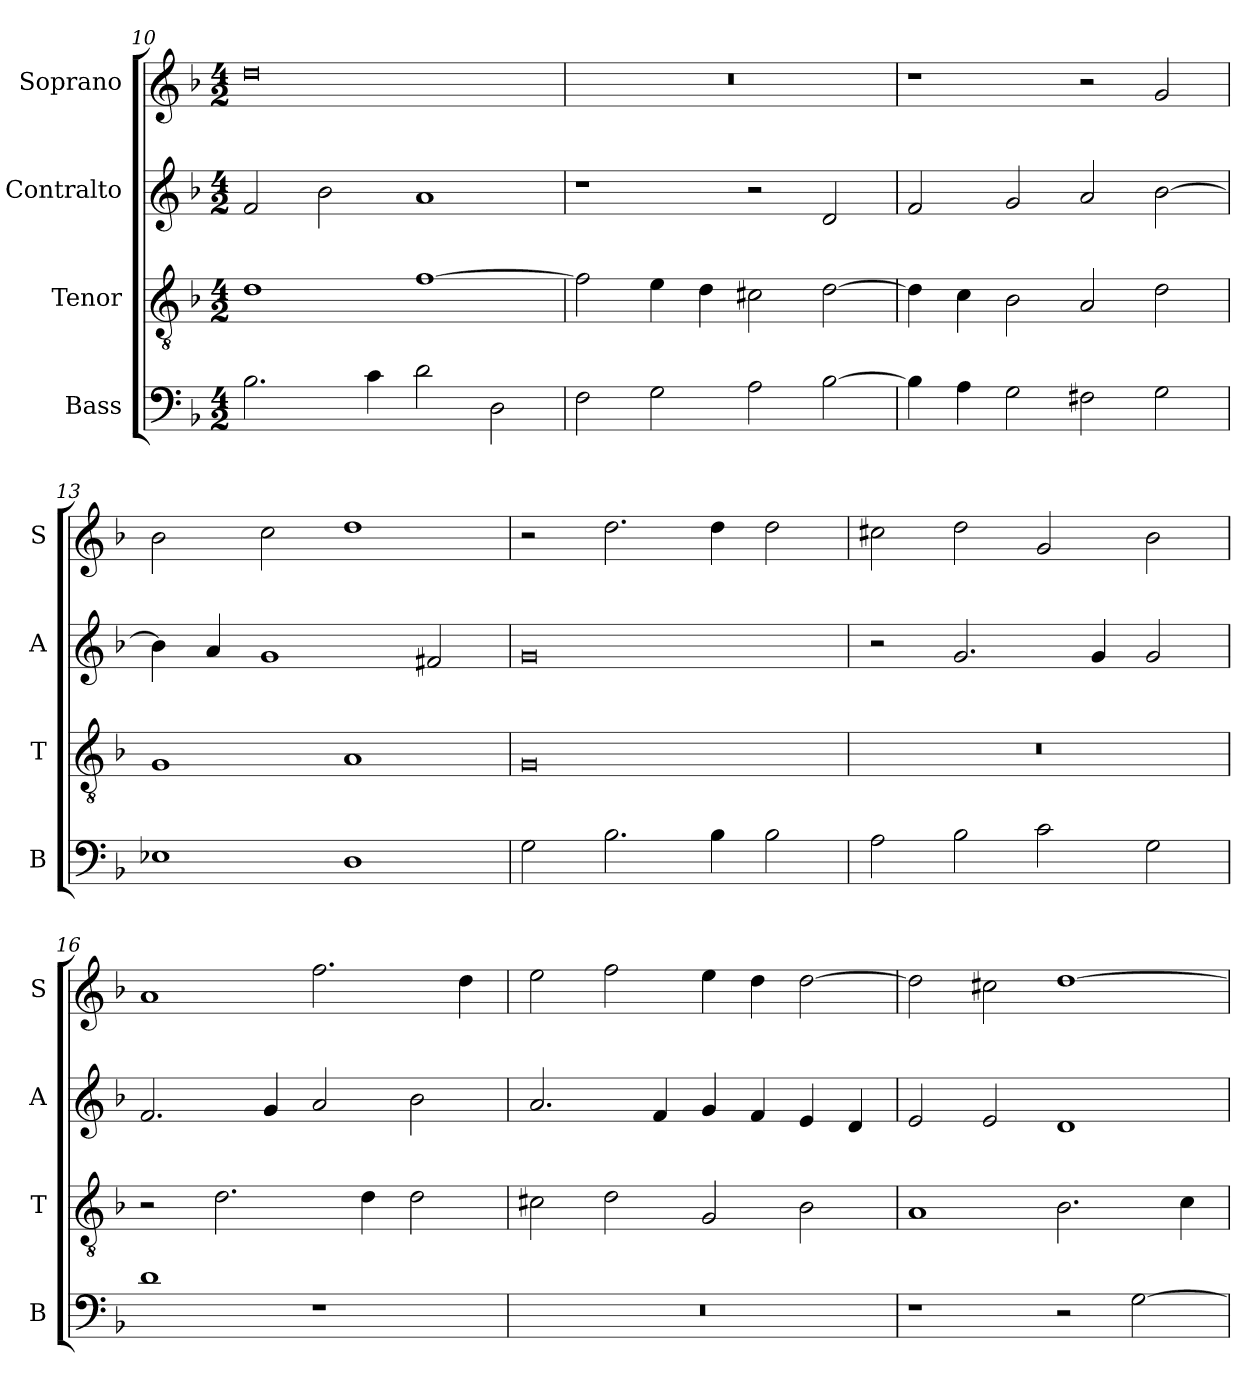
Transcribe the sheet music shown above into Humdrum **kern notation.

**kern	**kern	**kern	**kern
*part4	*part3	*part2	*part1
*staff4	*staff3	*staff2	*staff1
*I"Bass	*I"Tenor	*I"Contralto	*I"Soprano
*I'B	*I'T	*I'A	*I'S
*clefF4	*clefGv2	*clefG2	*clefG2
*k[b-]	*k[b-]	*k[b-]	*k[b-]
*G:dor	*G:dor	*G:dor	*G:dor
*M4/2	*M4/2	*M4/2	*M4/2
=10	=10	=10	=10
2.B-	1d	2f	0dd
.	.	2b-	.
4c	.	.	.
2d	[1f	1a	.
2D	.	.	.
=11	=11	=11	=11
2F	2f]	1r	0r
2G	4e	.	.
.	4d	.	.
2A	2c#X	2r	.
[2B-	[2d	2d	.
=12	=12	=12	=12
4B-]	4d]	2f	1r
4A	4c	.	.
2G	2B-	2g	.
2F#X	2A	2a	2r
2G	2d	[2b-	2g
=13	=13	=13	=13
1E-X	1G	4b-]	2b-
.	.	4a	.
.	.	1g	2cc
1D	1A	.	1dd
.	.	2f#X	.
=14	=14	=14	=14
2G	0G	0g	2r
2.B-	.	.	2.dd
4B-	.	.	4dd
2B-	.	.	2dd
=15	=15	=15	=15
2A	0r	2r	2cc#X
2B-	.	2.g	2dd
2c	.	.	2g
.	.	4g	.
2G	.	2g	2b-
=16	=16	=16	=16
1d	2r	2.f	1a
.	2.d	.	.
.	.	4g	.
1r	.	2a	2.ff
.	4d	.	.
.	2d	2b-	.
.	.	.	4dd
=17	=17	=17	=17
0r	2c#X	2.a	2ee
.	2d	.	2ff
.	.	4f	.
.	2G	4g	4ee
.	.	4f	4dd
.	2B-	4e	[2dd
.	.	4d	.
=18	=18	=18	=18
1r	1A	2e	2dd]
.	.	2e	2cc#X
2r	2.B-	1d	[1dd
[2G	.	.	.
.	4c	.	.
=	=	=	=
*-	*-	*-	*-
